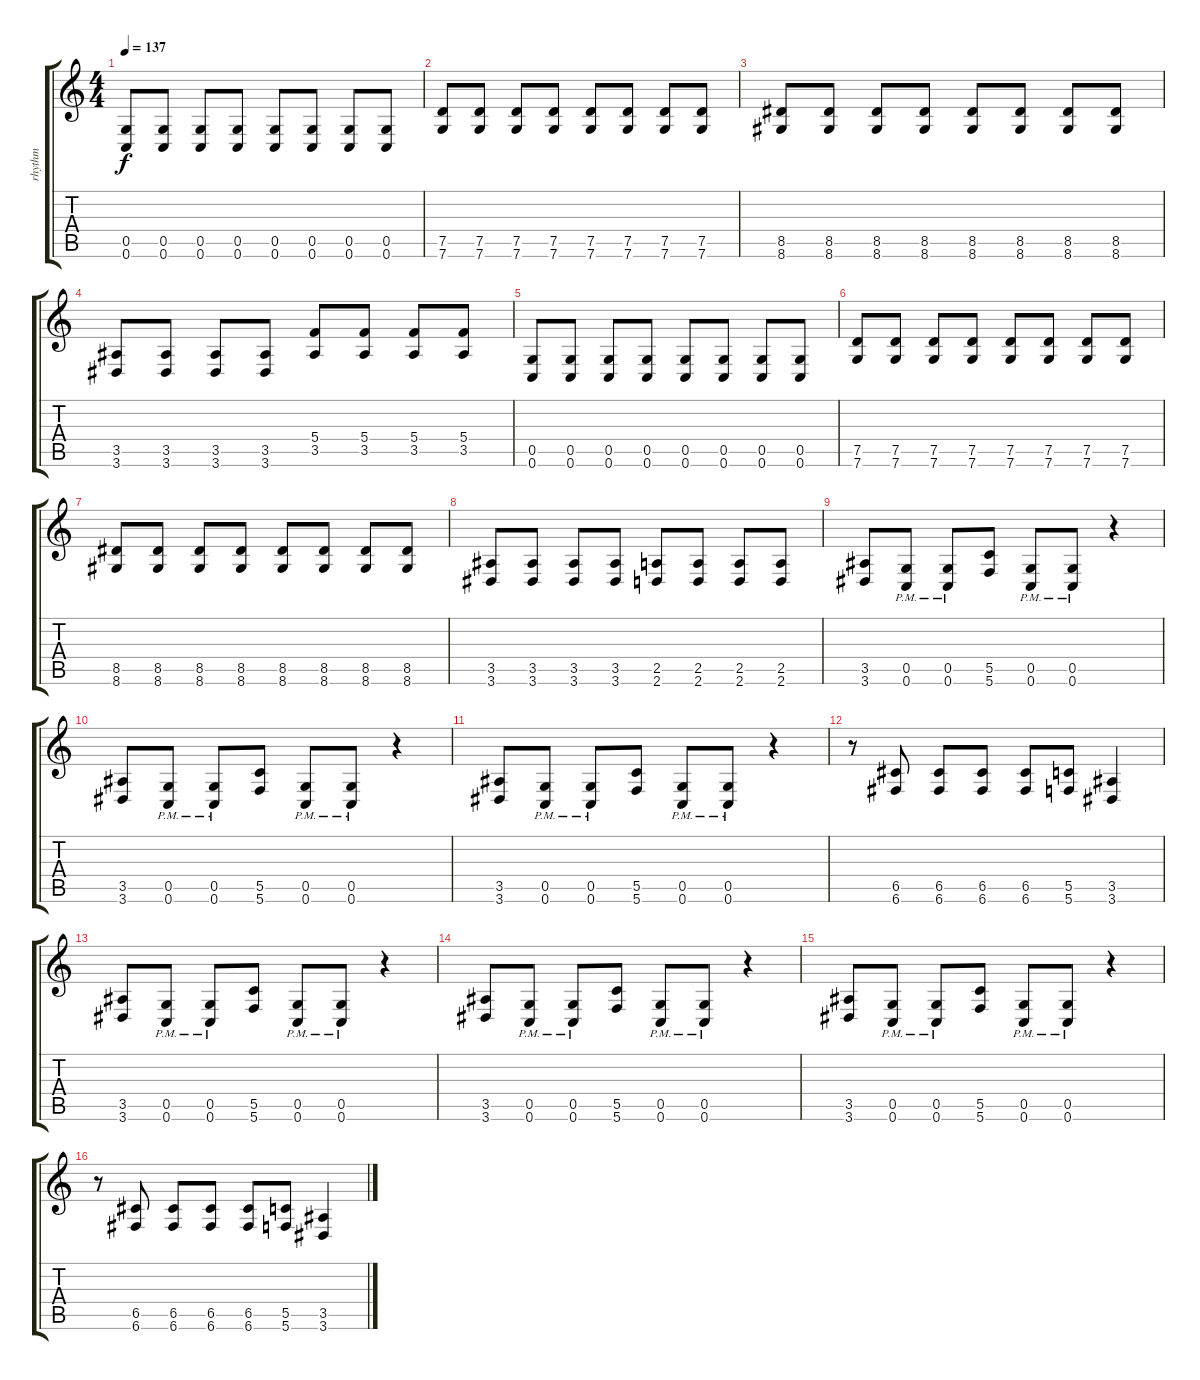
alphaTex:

\track ("rhythm" "rhythm") {instrument distortionguitar}
\staff {score tabs}
\tuning (D4 A3 F3 C3 G2 C2) {hide}
\ts (4 4)
\tempo 137
\clef g2
\ks c
(0.5 0.6).8{dy f} (0.5 0.6).8 (0.5 0.6).8 (0.5 0.6).8 (0.5 0.6).8 (0.5 0.6).8 (0.5 0.6).8 (0.5 0.6).8 |
(7.5 7.6).8 (7.5 7.6).8 (7.5 7.6).8 (7.5 7.6).8 (7.5 7.6).8 (7.5 7.6).8 (7.5 7.6).8 (7.5 7.6).8 |
(8.5 8.6).8 (8.5 8.6).8 (8.5 8.6).8 (8.5 8.6).8 (8.5 8.6).8 (8.5 8.6).8 (8.5 8.6).8 (8.5 8.6).8 |
(3.5 3.6).8 (3.5 3.6).8 (3.5 3.6).8 (3.5 3.6).8 (5.4 3.5).8 (5.4 3.5).8 (5.4 3.5).8 (5.4 3.5).8 |
(0.5 0.6).8 (0.5 0.6).8 (0.5 0.6).8 (0.5 0.6).8 (0.5 0.6).8 (0.5 0.6).8 (0.5 0.6).8 (0.5 0.6).8 |
(7.5 7.6).8 (7.5 7.6).8 (7.5 7.6).8 (7.5 7.6).8 (7.5 7.6).8 (7.5 7.6).8 (7.5 7.6).8 (7.5 7.6).8 |
(8.5 8.6).8 (8.5 8.6).8 (8.5 8.6).8 (8.5 8.6).8 (8.5 8.6).8 (8.5 8.6).8 (8.5 8.6).8 (8.5 8.6).8 |
(3.5 3.6).8 (3.5 3.6).8 (3.5 3.6).8 (3.5 3.6).8 (2.5 2.6).8 (2.5 2.6).8 (2.5 2.6).8 (2.5 2.6).8 |
(3.5 3.6).8 (0.5{pm} 0.6{pm}).8 (0.5{pm} 0.6{pm}).8 (5.5 5.6).8 (0.5{pm} 0.6{pm}).8 (0.5{pm} 0.6{pm}).8 r.4 |
(3.5 3.6).8 (0.5{pm} 0.6{pm}).8 (0.5{pm} 0.6{pm}).8 (5.5 5.6).8 (0.5{pm} 0.6{pm}).8 (0.5{pm} 0.6{pm}).8 r.4 |
(3.5 3.6).8 (0.5{pm} 0.6{pm}).8 (0.5{pm} 0.6{pm}).8 (5.5 5.6).8 (0.5{pm} 0.6{pm}).8 (0.5{pm} 0.6{pm}).8 r.4 |
r.8 (6.5 6.6).8 (6.5 6.6).8 (6.5 6.6).8 (6.5 6.6).8 (5.5 5.6).8 (3.5 3.6).4 |
(3.5 3.6).8 (0.5{pm} 0.6{pm}).8 (0.5{pm} 0.6{pm}).8 (5.5 5.6).8 (0.5{pm} 0.6{pm}).8 (0.5{pm} 0.6{pm}).8 r.4 |
(3.5 3.6).8 (0.5{pm} 0.6{pm}).8 (0.5{pm} 0.6{pm}).8 (5.5 5.6).8 (0.5{pm} 0.6{pm}).8 (0.5{pm} 0.6{pm}).8 r.4 |
(3.5 3.6).8 (0.5{pm} 0.6{pm}).8 (0.5{pm} 0.6{pm}).8 (5.5 5.6).8 (0.5{pm} 0.6{pm}).8 (0.5{pm} 0.6{pm}).8 r.4 |
r.8 (6.5 6.6).8 (6.5 6.6).8 (6.5 6.6).8 (6.5 6.6).8 (5.5 5.6).8 (3.5 3.6).4
